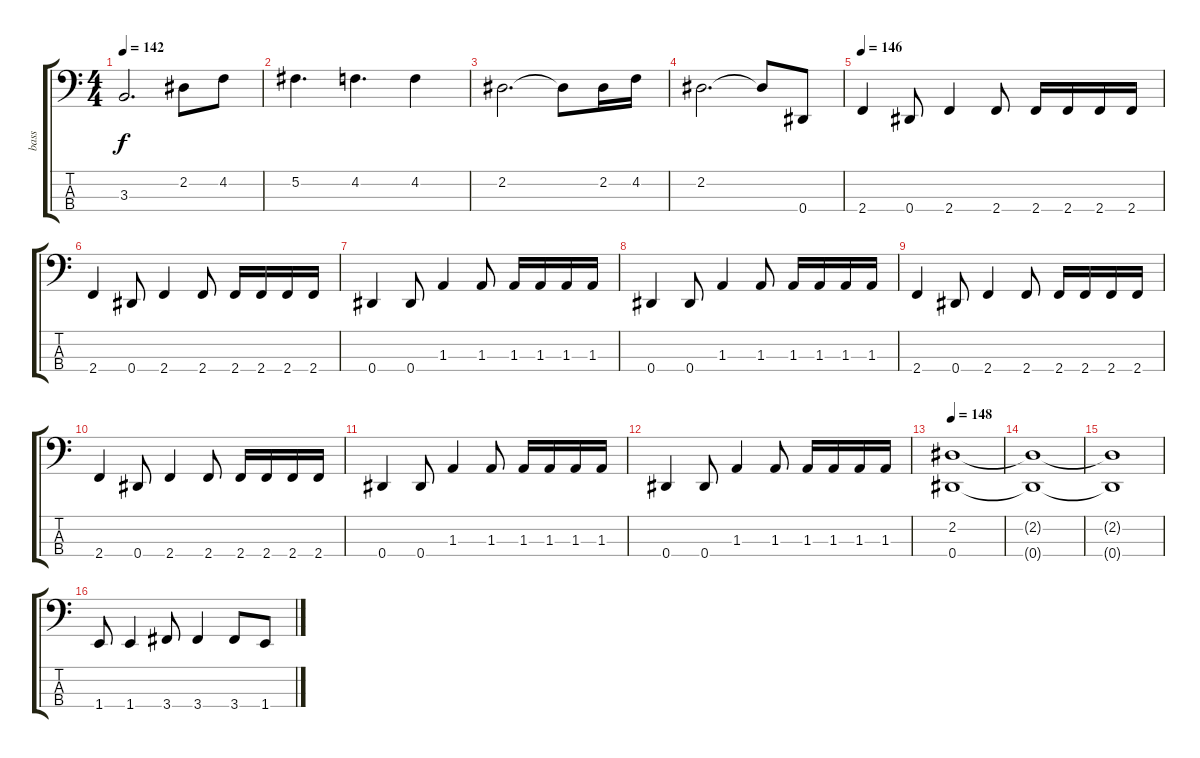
\track ("bass" "bass") {solo instrument electricbasspick}
\staff {score tabs}
\tuning (Gb2 Db2 Ab1 Eb1) {hide}
\ts (4 4)
\tempo 142
\clef f4
\ks c
3.3.2{d dy f} 2.2.8 4.2.8 |
5.2.4{d} 4.2.4{d} 4.2.4 |
2.2.2{d} 2.2{t}.8 2.2.16 4.2.16 |
2.2.2{d} 2.2{t}.8 0.4.8 |
\tempo 146
2.4.4 0.4.8 2.4.4 2.4.8 2.4.16 2.4.16 2.4.16 2.4.16 |
2.4.4 0.4.8 2.4.4 2.4.8 2.4.16 2.4.16 2.4.16 2.4.16 |
0.4.4 0.4.8 1.3.4 1.3.8 1.3.16 1.3.16 1.3.16 1.3.16 |
0.4.4 0.4.8 1.3.4 1.3.8 1.3.16 1.3.16 1.3.16 1.3.16 |
2.4.4 0.4.8 2.4.4 2.4.8 2.4.16 2.4.16 2.4.16 2.4.16 |
2.4.4 0.4.8 2.4.4 2.4.8 2.4.16 2.4.16 2.4.16 2.4.16 |
0.4.4 0.4.8 1.3.4 1.3.8 1.3.16 1.3.16 1.3.16 1.3.16 |
0.4.4 0.4.8 1.3.4 1.3.8 1.3.16 1.3.16 1.3.16 1.3.16 |
\tempo 148
(2.2 0.4).1 |
(2.2{t} 0.4{t}).1 |
(2.2{t} 0.4{t}).1 |
1.4.8 1.4.4 3.4.8 3.4.4 3.4.8 1.4.8
